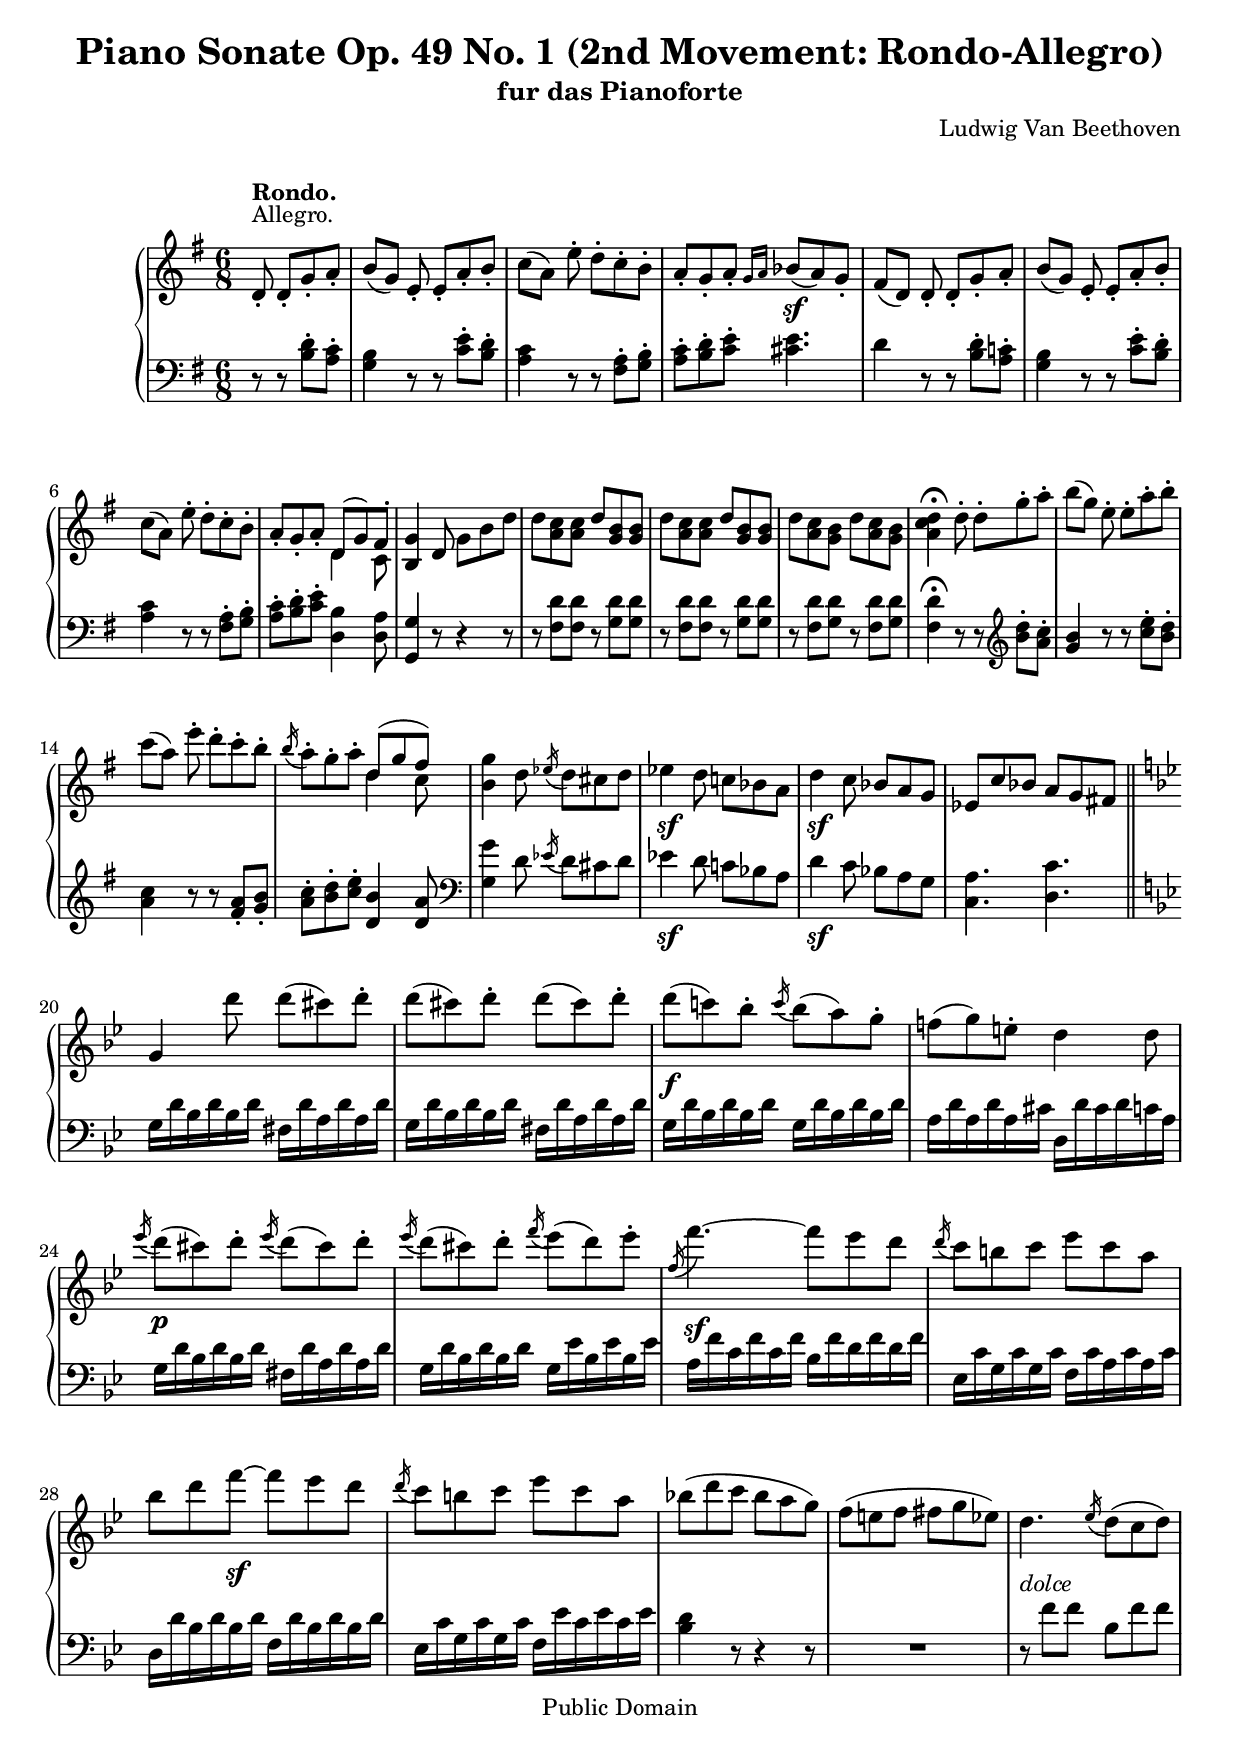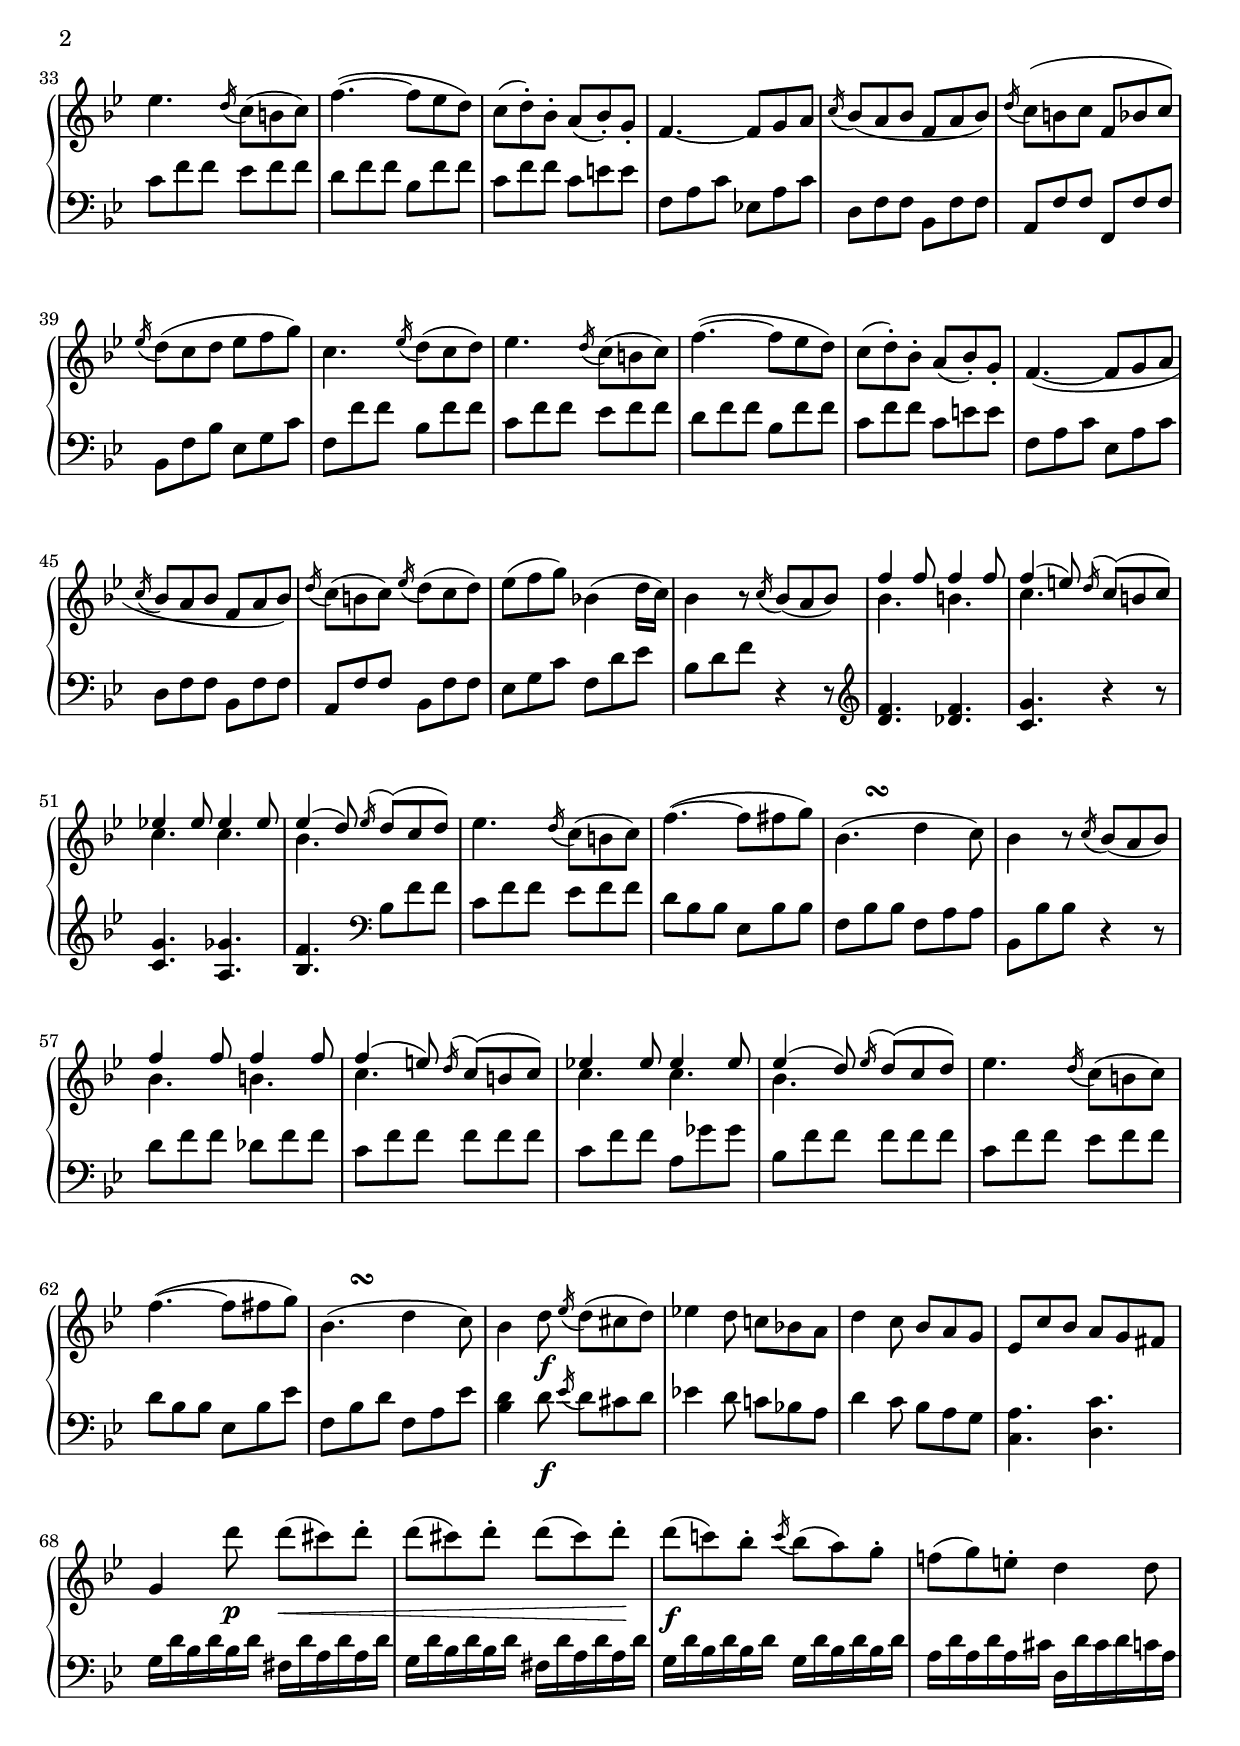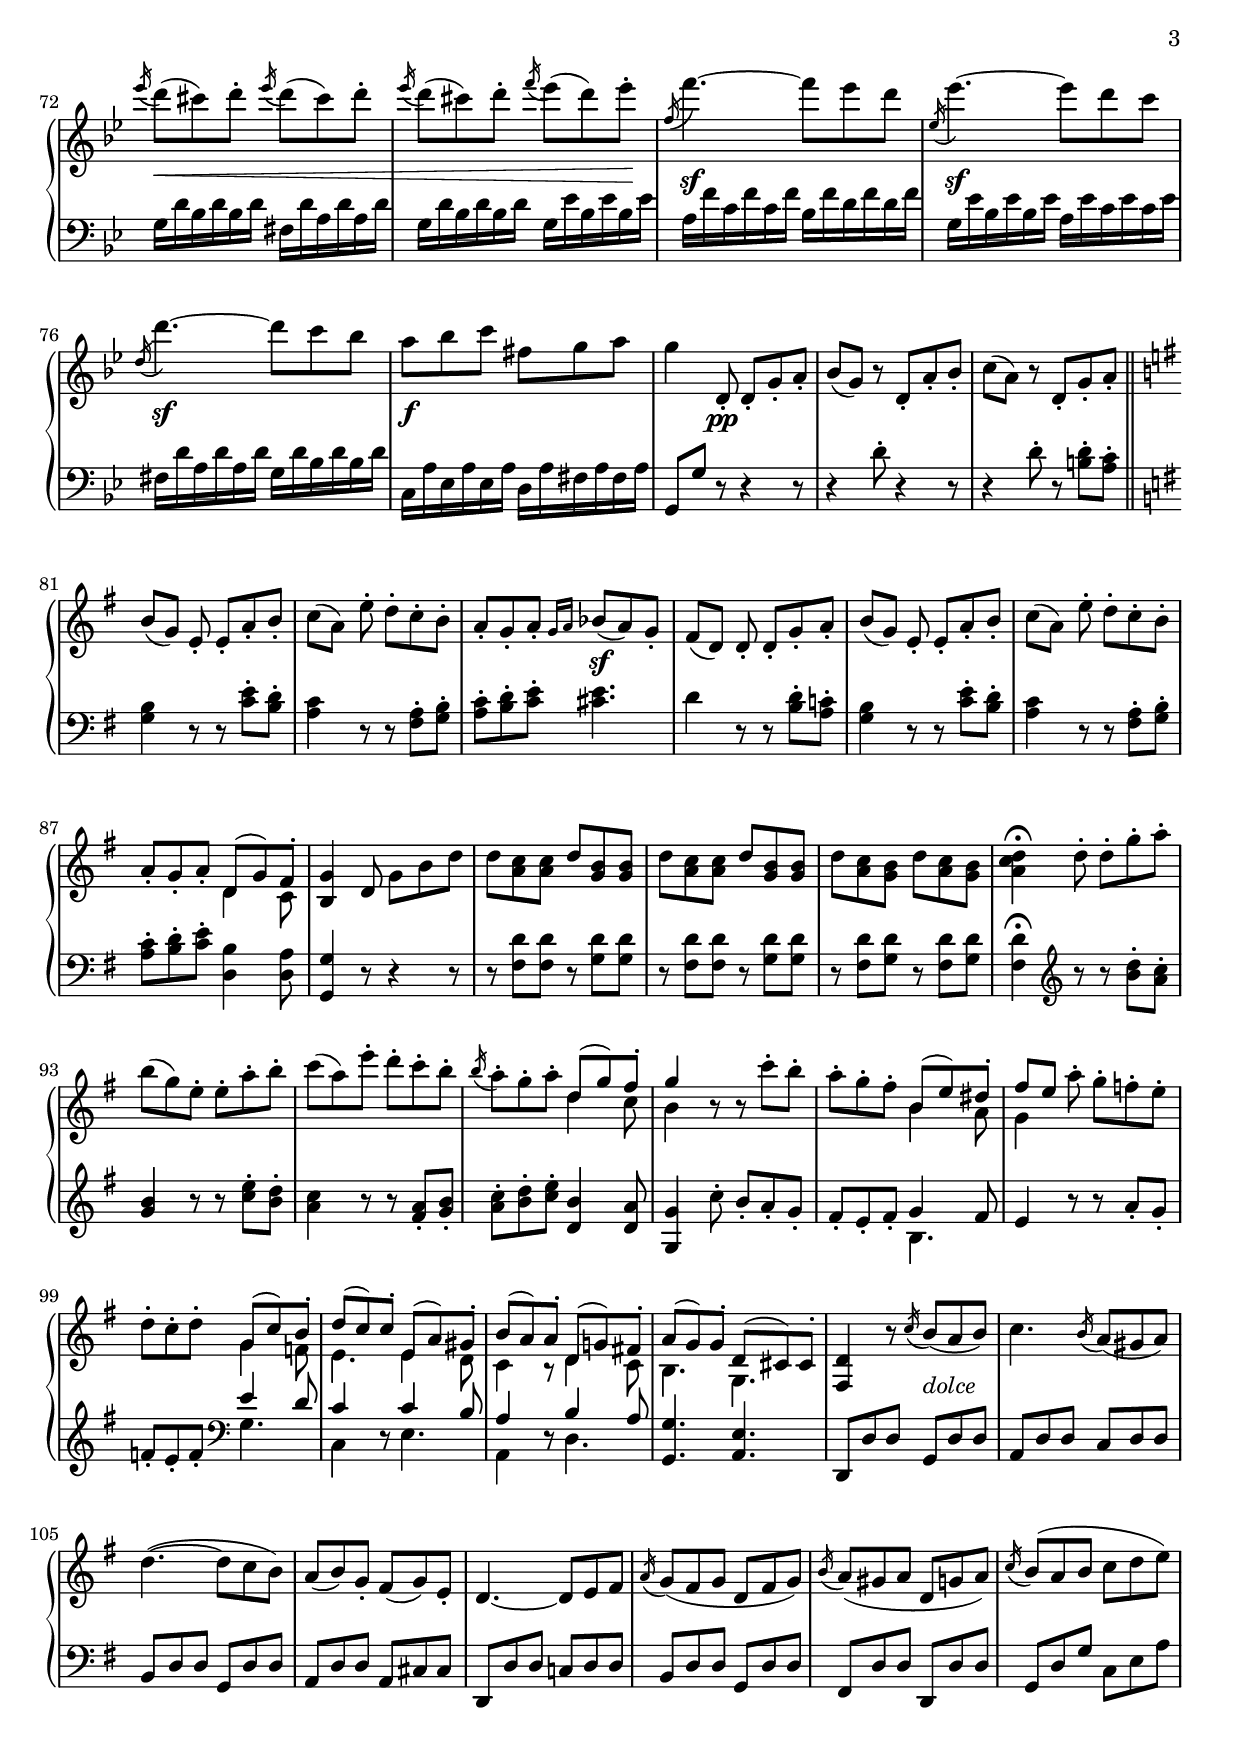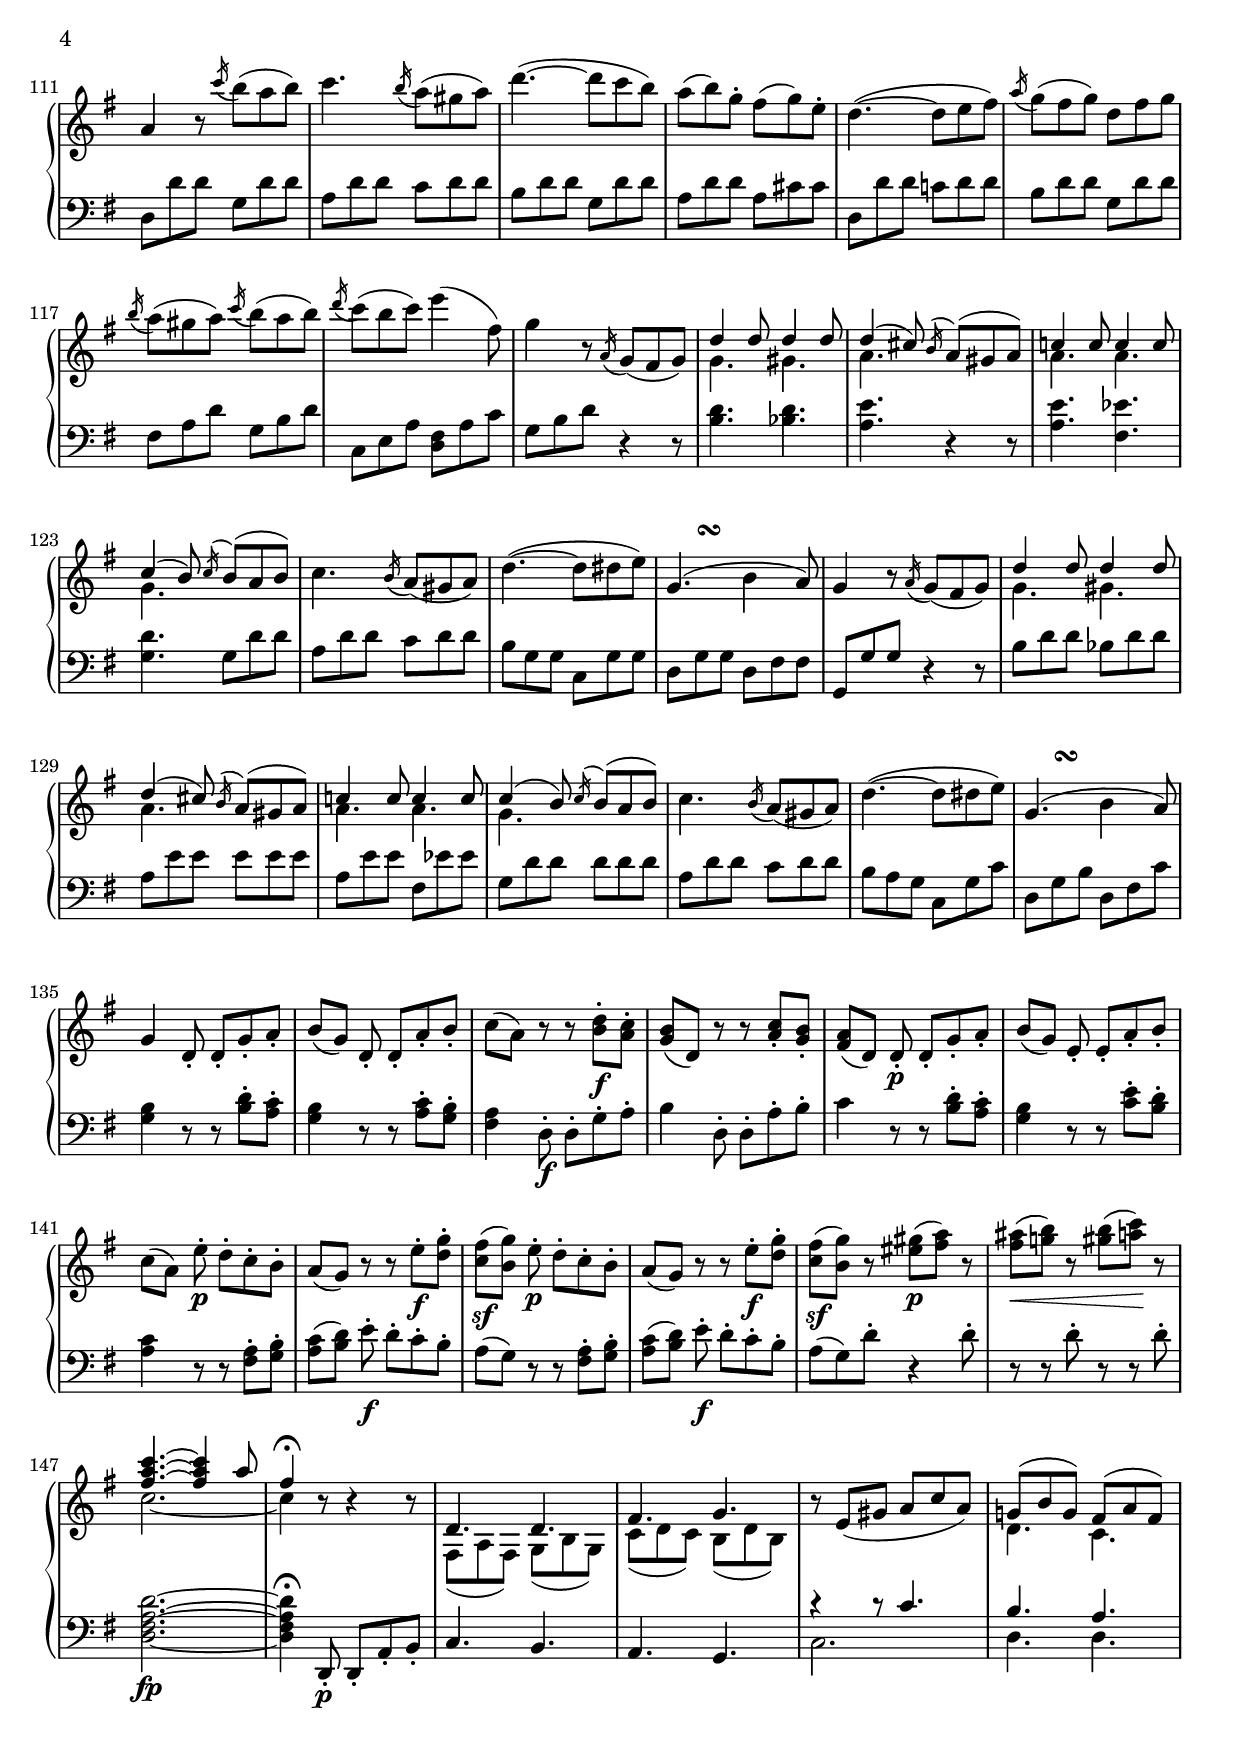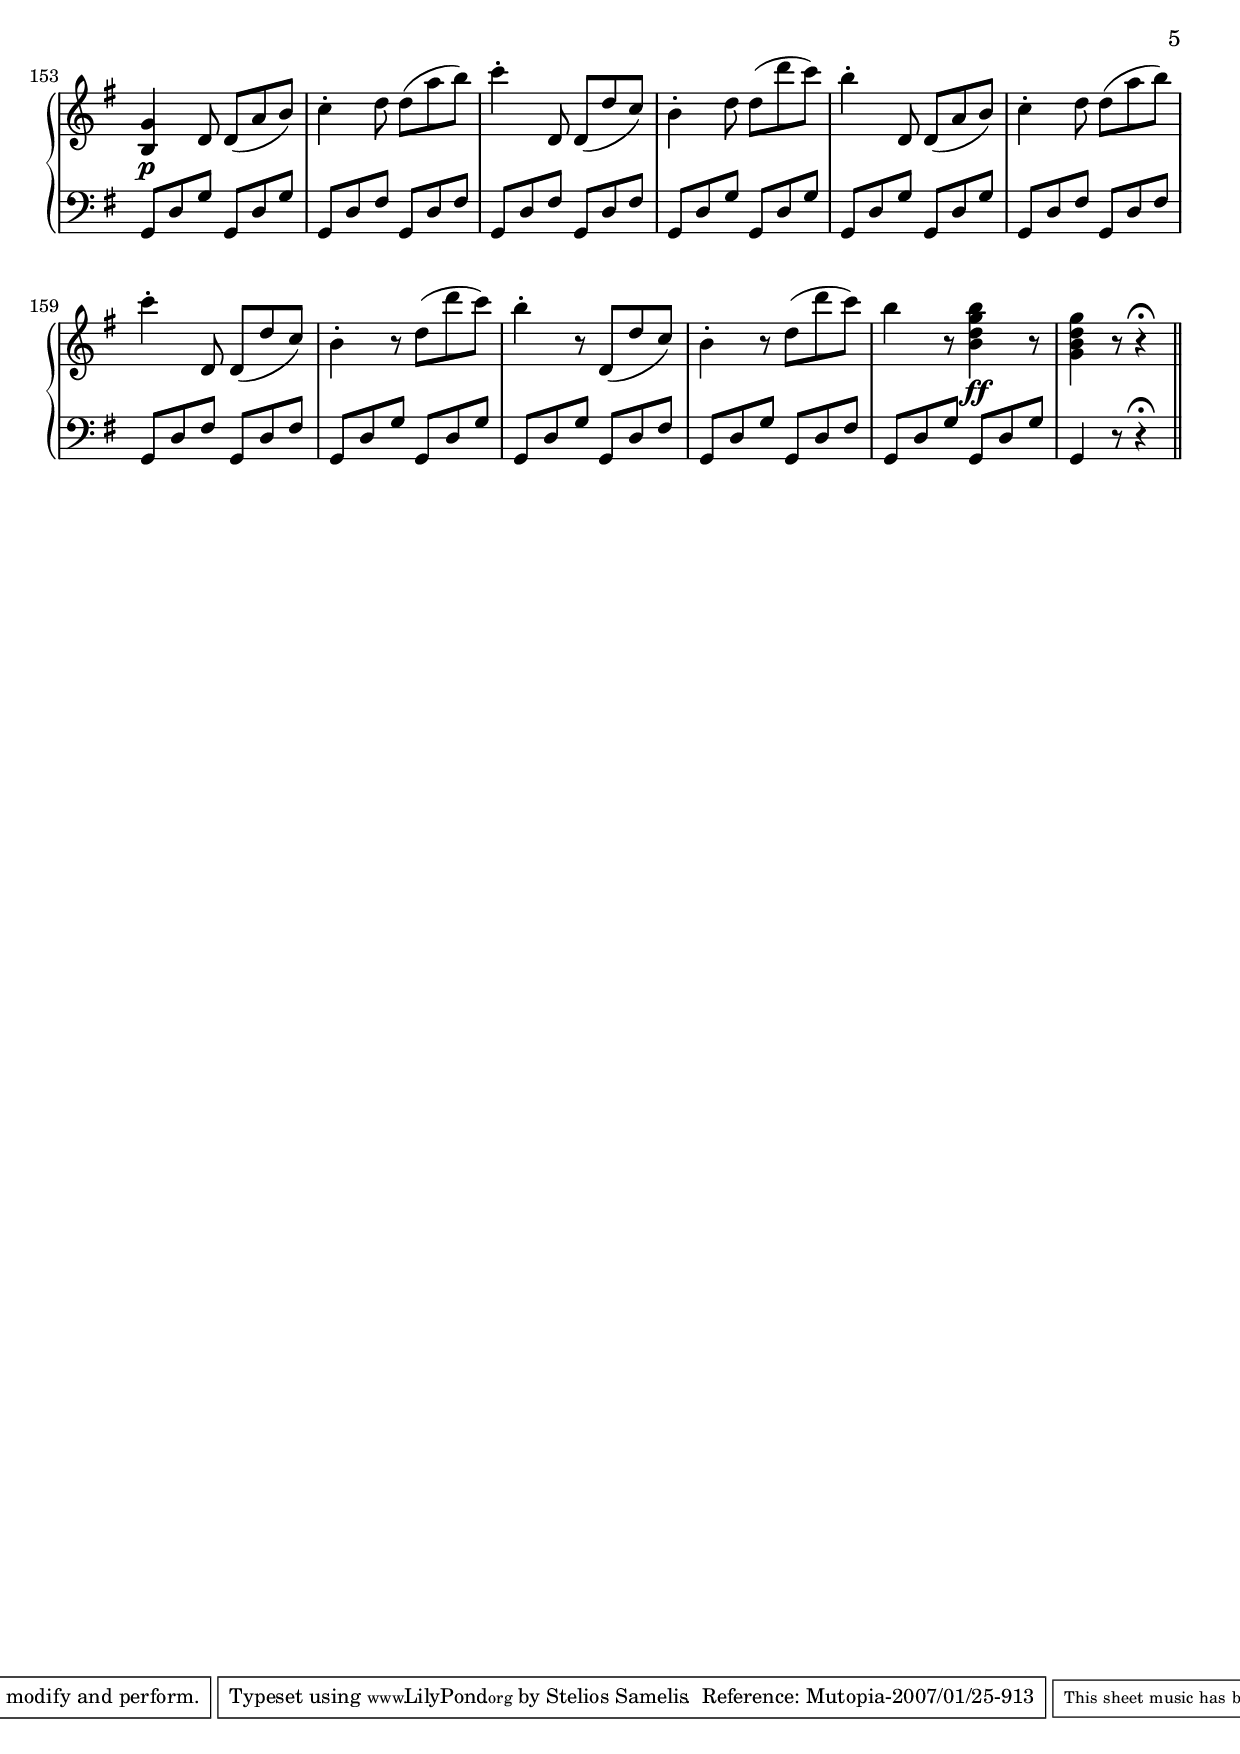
\version "2.10.3"

 \header {
  title = "Piano Sonate Op. 49 No. 1 (2nd Movement: Rondo-Allegro)"
  subtitle = "fur das Pianoforte"
  composer = "Ludwig Van Beethoven"
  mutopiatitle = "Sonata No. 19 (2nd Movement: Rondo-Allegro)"
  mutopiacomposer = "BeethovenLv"
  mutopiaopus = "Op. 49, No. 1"
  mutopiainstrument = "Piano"
  date = "1796-1798"
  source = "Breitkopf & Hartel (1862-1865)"
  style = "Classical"
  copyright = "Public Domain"
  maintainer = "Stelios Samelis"
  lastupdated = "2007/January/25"
  version = "2.10.3"
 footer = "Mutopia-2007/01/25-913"
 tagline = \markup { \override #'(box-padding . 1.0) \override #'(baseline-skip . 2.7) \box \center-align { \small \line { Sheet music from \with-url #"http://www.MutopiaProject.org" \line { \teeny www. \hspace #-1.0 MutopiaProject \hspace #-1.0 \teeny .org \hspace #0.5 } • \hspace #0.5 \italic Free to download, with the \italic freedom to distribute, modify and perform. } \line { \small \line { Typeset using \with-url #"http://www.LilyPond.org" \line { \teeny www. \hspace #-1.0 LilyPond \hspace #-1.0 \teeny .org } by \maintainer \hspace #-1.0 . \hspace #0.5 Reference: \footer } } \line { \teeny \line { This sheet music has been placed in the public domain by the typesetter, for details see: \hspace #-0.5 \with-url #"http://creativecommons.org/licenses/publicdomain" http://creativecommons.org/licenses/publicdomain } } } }
}

\score {

 \new GrandStaff
 <<
 \new Staff = "up" {
 \clef treble
 \key g \major
 \time 6/8
 \override Score.MetronomeMark #'transparent = ##t
 \tempo 4 = 124
 \override TextScript #'padding = #2.0
 \partial 2 d'8\staccato^\markup { "Allegro." }^\markup { \bold "Rondo." }
 d'8\staccato[ g'\staccato a'\staccato] b'8([ g']) e'\staccato e'\staccato[ a'\staccato b'\staccato]
 c''8([ a']) e''\staccato d''\staccato[ c''\staccato b'\staccato]
 a'8\staccato[ g'\staccato a'\staccato] \grace { g'16[ a'] } bes'8\sf[( a') g'\staccato]
 fis'([ d']) d'\staccato d'\staccato[ g'\staccato a'\staccato] b'([ g']) e'\staccato e'\staccato[ a'\staccato b'\staccato]
 c''8([ a']) e''\staccato d''\staccato[ c''\staccato b'\staccato]
 a'\staccato[ g'\staccato a'\staccato] << { d'8[( g') fis'\staccato] } \\ { d'4 c'8 } >> <b g'>4 d'8 g'[ b' d'']
 d''8 <a' c''> <a' c''> d'' <g' b'> <g' b'> d'' <a' c''> <a' c''> d'' <g' b'> <g' b'> d'' <a' c''> <g' b'> d'' <a' c''> <g' b'>
 <a' c'' d''>4^\fermata d''8\staccato d''\staccato[ g''\staccato a''\staccato]
 b''([ g'']) e''\staccato e''\staccato[ a''\staccato b''\staccato]
 c'''8([ a'']) e'''\staccato d'''\staccato c'''\staccato b''\staccato \acciaccatura b''16 a''8\staccato g''\staccato a''\staccato
 << { d''8([ g'' fis'']) } \\ { d''4 c''8 } >> <b' g''>4 d''8 \acciaccatura ees''16 d''8[ cis'' d''] ees''4\sf d''8 c''![ bes'! a']
 d''4\sf c''8 bes'[ a' g'] ees'8 c'' bes' a' g' fis'! \bar "||"
 \break
 \key g \minor
 g'4 d'''8 d'''( cis''') d'''\staccato d'''( cis''') d'''\staccato d'''( cis''') d'''\staccato
 d'''8\f( c'''!) bes''\staccato \acciaccatura c'''16 bes''8( a'') g''\staccato f''!( g'') e''\staccato d''4 d''8
 \acciaccatura ees'''16 d'''8\p( cis''') d'''\staccato \acciaccatura ees'''16 d'''8( cis''') d'''\staccato
 \acciaccatura ees'''16 d'''8( cis''') d'''\staccato \acciaccatura f'''16 ees'''8( d''') ees'''\staccato
 \acciaccatura f''16 f'''4.\sf~ f'''8[ ees''' d'''] \acciaccatura d'''16 c'''8 b'' c''' ees''' c''' a'' bes'' d''' f'''\sf~ f''' ees''' d'''
 \acciaccatura d'''16 c'''8 b'' c''' ees''' c''' a'' bes''!8( d''' c''' bes'' a'' g'') f''( e'' f'' fis'' g'' ees'')
 d''4._\markup { \italic "dolce" } \acciaccatura ees''16 d''8( c'' d'') ees''4. \acciaccatura d''16 c''8( b' c'')
 f''4.(~ f''8 ees'' d'') c''8( d''\staccato) bes'\staccato a'( bes'\staccato) g'\staccato f'4.~ f'8 g' a'
 \acciaccatura c''16 bes'8( a' bes' f' a' bes') \acciaccatura d''16 c''8( b' c'' f' bes' c'')
 \acciaccatura ees''16 d''8( c'' d'' ees'' f'' g'') c''4. \acciaccatura ees''16 d''8( c'' d'')
 ees''4. \acciaccatura d''16 c''8( b' c'') f''4.(~ f''8 ees'' d'') c''8( d''\staccato) bes'\staccato a'( bes'\staccato) g'\staccato
 f'4.(~ f'8 g' a' \acciaccatura c''16 bes'8( a' bes' f' a' bes')
 \acciaccatura d''16 c''8( b' c'') \acciaccatura ees''16 d''8( c'' d'') ees''8( f'' g'') bes'!4( d''16 c'')
 bes'4 r8 \acciaccatura c''16 bes'8( a' bes')
 << { f''4 f''8 f''4 f''8 f''4( e''8) \acciaccatura d''16 c''8( b' c'') ees''!4 ees''8 ees''4 ees''8
 ees''4( d''8) \acciaccatura ees''16 d''8( c'' d'') } \\ { bes'4. b'4. c''4. s4 s8 c''4. c''4. bes'4. s4 s8 } >>
 ees''4. \acciaccatura d''16 c''8( b' c'') f''4.~( f''8 fis'' g'')
 bes'4.^\markup { \translate #(cons 4 1) { \musicglyph #"scripts.turn" } }( d''4 c''8)
 bes'4 r8 \acciaccatura c''16 bes'8( a' bes')
 << { f''4 f''8 f''4 f''8 f''4( e''8) \acciaccatura d''16 c''8( b' c'') ees''!4 ees''8 ees''4 ees''8
 ees''4( d''8) \acciaccatura ees''16 d''8( c'' d'') } \\ { bes'4. b'4. c''4. s4 s8 c''4. c''4. bes'4. s4 s8 } >>
 ees''4. \acciaccatura d''16 c''8( b' c'') f''4.~( f''8 fis'' g'')
 bes'4.^\markup { \translate #(cons 4 1) { \musicglyph #"scripts.turn" } }( d''4 c''8)
 bes'4 d''8\f \acciaccatura ees''16 d''8( cis'' d'') ees''!4 d''8 c''! bes'! a' d''4 c''8 bes' a' g' ees'8 c'' bes' a' g' fis'
 g'4 d'''8\p d'''\<( cis''') d'''\staccato d'''( cis''') d'''\staccato d'''( cis''') d'''\staccato\!
 d'''8\f( c'''!) bes''\staccato \acciaccatura c'''16 bes''8( a'') g''\staccato f''!8( g'') e''\staccato d''4 d''8
 \acciaccatura ees'''16 d'''8\<( cis''') d'''\staccato \acciaccatura ees'''16 d'''8( cis''') d'''\staccato
 \acciaccatura ees'''16 d'''8( cis''') d'''\staccato \acciaccatura f'''16 ees'''8( d''') ees'''\staccato\!
 \acciaccatura f''16 f'''4.\sf~ f'''8 ees''' d''' \acciaccatura ees''16 ees'''4.\sf~ ees'''8 d''' c'''
 \acciaccatura d''16 d'''4.\sf~ d'''8 c''' bes'' a''8\f bes'' c''' fis'' g'' a''
 g''4 d'8\pp\staccato d'\staccato g'\staccato a'\staccato bes'( g') r d'\staccato a'\staccato bes'\staccato
 c''( a') r d'\staccato g'\staccato a'\staccato \bar"||"
 \break
 \key g \major
 b'8([ g']) e'\staccato e'\staccato[ a'\staccato b'\staccato] c''8([ a']) e''\staccato d''\staccato[ c''\staccato b'\staccato]
 a'8\staccato[ g'\staccato a'\staccato] \grace { g'16[ a'] } bes'8\sf[( a') g'\staccato]
 fis'([ d']) d'\staccato d'\staccato[ g'\staccato a'\staccato] b'([ g']) e'\staccato e'\staccato[ a'\staccato b'\staccato]
 c''8([ a']) e''\staccato d''\staccato[ c''\staccato b'\staccato]
 a'8\staccato g'\staccato a'\staccato << { d'8( g') fis'\staccato } \\ { d'4 c'8 } >> <b g'>4 d'8 g'8 b' d''
 d''8 <a' c''> <a' c''> d'' <g' b'> <g' b'> d'' <a' c''> <a' c''> d'' <g' b'> <g' b'> d'' <a' c''> <g' b'> d'' <a' c''> <g' b'>
 <a' c'' d''>4^\fermata d''8\staccato d''\staccato g''\staccato a''\staccato
 b''8( g'') e''\staccato e''\staccato a''\staccato b''\staccato c'''8( a'') e'''\staccato d'''\staccato c'''\staccato b''\staccato
 \acciaccatura b''16 a''8\staccato g''\staccato a''\staccato << { d''8( g'') fis''\staccato g''4 } \\ { d''4 c''8 b'4 } >> r8 r
 c'''8\staccato b''\staccato a''\staccato g''\staccato fis''\staccato << { b'8( e'') dis''\staccato fis''[ e''] } \\ { b'4 a'8 g'4 } >>
 a''8\staccato g''\staccato f''\staccato e''\staccato d''\staccato c''\staccato d''\staccato
 << { g'8( c'') b'\staccato d''( c'') c''\staccato e'( a') gis'\staccato b'( a') a'\staccato
 d'( g'!) fis'!\staccato a'( g') g'\staccato d'( cis') cis'\staccato } \\ { g'4 f'8 e'4. e'4 d'8 c'4 b8\rest d'4 c'8 b4. g4. } >>
 <fis d'>4 r8 \acciaccatura c''16 b'8_\markup { \italic "dolce" }( a' b')
 c''4. \acciaccatura b'16 a'8( gis' a') d''4.(~ d''8 c'' b') a'( b') g'\staccato fis'( g') e'\staccato
 d'4.~ d'8 e' fis' \acciaccatura a'16 g'8( fis' g' d' fis' g') \acciaccatura b'16 a'8( gis' a' d' g' a')
 \acciaccatura c''16 b'8( a' b' c'' d'' e'') a'4 r8 \acciaccatura c'''16 b''8( a'' b'') c'''4. \acciaccatura b''16 a''8( gis'' a'')
 d'''4.(~ d'''8 c''' b'') a''( b'') g''\staccato fis''( g'') e''\staccato d''4.(~ d''8 e'' fis'')
 \acciaccatura a''16 g''8( fis'' g'') d'' fis'' g'' \acciaccatura b''16 a''8( gis'' a'') \acciaccatura c'''16 b''8( a'' b'')
 \acciaccatura d'''16 c'''8( b'' c''') e'''4( fis''8) g''4 r8 \acciaccatura a'16 g'8( fis' g')
 << { d''4 d''8 d''4 d''8 d''4( cis''8) \acciaccatura b'16 a'8( gis' a')
 c''!4 c''8 c''4 c''8 c''4( b'8) \acciaccatura c''16 b'8( a' b') } \\ { g'4. gis'4. a'4. s4 s8 a'4. a'4. g'4. s4 s8 } >>
 c''4. \acciaccatura b'16 a'8( gis' a') d''4.(~ d''8 dis'' e'')
 g'4.^\markup { \translate #(cons 4 1) { \musicglyph #"scripts.turn" } }( b'4 a'8) g'4 r8 \acciaccatura a'16 g'8( fis' g')
 << { d''4 d''8 d''4 d''8 d''4( cis''8) \acciaccatura b'16 a'8( gis' a')
 c''!4 c''8 c''4 c''8 c''4( b'8) \acciaccatura c''16 b'8( a' b') } \\ { g'4. gis'4. a'4. s4 s8 a'4. a'4. g'4. s4 s8 } >>
 c''4. \acciaccatura b'16 a'8( gis' a') d''4.(~ d''8 dis'' e'')
 g'4.^\markup { \translate #(cons 4 1) { \musicglyph #"scripts.turn" } }( b'4 a'8)
 g'4 d'8\staccato d'8\staccato g'\staccato a'\staccato b'([ g']) d'\staccato d'\staccato a'\staccato b'\staccato
 c''8([ a']) r8 r8 <b' d''>8\f\staccato <a' c''>\staccato <g' b'>8( d') r r <a' c''>\staccato <g' b'>\staccato
 <fis' a'>8([ d']) d'8\p\staccato d'\staccato g'\staccato a'\staccato b'([ g']) e'\staccato e'\staccato a'\staccato b'\staccato
 c''8([ a']) e''8\p\staccato d''\staccato c''\staccato b'\staccato a'( g') r r e''\f\staccato <d'' g''>\staccato
 <c'' fis''>8\sf([ <b' g''>]) e''8\p\staccato d''\staccato c''\staccato b'\staccato a'( g') r r e''\f\staccato <d'' g''>\staccato
 <c'' fis''>8\sf( <b' g''>) r <eis'' gis''>\p( <fis'' a''>) r <fis'' ais''>8\<( <g''! b''>) r <gis'' b''>( <a'' c'''>\!) r
 << { <fis'' a'' c'''>4.~ <fis'' a'' c'''>4 a''8 fis''4^\fermata } \\ { c''2.~ c''4 } >> r8 r4 r8
 << { d'4. d'4. fis'4. g'4. } \\ { fis8( a fis) g( b g) c'( d' c') b( d' b) } >> r8 e'8( gis' a' c'' a')
 << { g'!8( b' g') fis'( a' fis') } \\ { d'4. c'4. } >> <b g'>4\p d'8 d'( a' b') c''4\staccato d''8 d''( a'' b'') c'''4\staccato d'8 d'( d'' c'')
 b'4\staccato d''8 d''( d''' c''') b''4\staccato d'8 d'( a' b') c''4\staccato d''8 d''( a'' b'') c'''4\staccato d'8 d'( d'' c'')
 b'4\staccato r8 d''8( d''' c''') b''4\staccato r8 d'( d'' c'') b'4\staccato r8 d''( d''' c''')
 b''4 r8 <b' d'' g'' b''>4\ff r8 <g' b' d'' g''>4 r8 r4^\fermata \bar "||"
}

 \new Staff = "down" {
 \clef bass
 \key g \major
 \time 6/8
 \partial 2 r8 r <b d'>\staccato[ <a c'>\staccato] <g b>4 r8 r <c' e'>\staccato[ <b d'>\staccato]
 <a c'>4 r8 r <fis a>\staccato[ <g b>\staccato] <a c'>\staccato[ <b d'>\staccato <c' e'>\staccato] <cis' e'>4.
 d'4 r8 r8 <b d'>8\staccato[ <a c'!>\staccato] <g b>4 r8 r8 <c' e'>8\staccato[ <b d'>\staccato]
 <a c'>4 r8 r8 <fis a>\staccato <g b>\staccato <a c'>\staccato[ <b d'>\staccato <c' e'>\staccato] <d b>4 <d a>8
 <g, g>4 r8 r4 r8 r8 <fis d'> <fis d'> r <g d'> <g d'> r8 <fis d'> <fis d'> r <g d'> <g d'> r8 <fis d'> <g d'> r <fis d'> <g d'>
 <fis d'>4^\fermata r8 r \clef treble <b' d''>8\staccato <a' c''>\staccato <g' b'>4 r8 r8 <c'' e''>\staccato <b' d''>\staccato
 <a' c''>4 r8 r8 <fis' a'>\staccato <g' b'>\staccato <a' c''>\staccato <b' d''>\staccato <c'' e''>\staccato <d' b'>4 <d' a'>8
 \clef bass <g g'>4 d'8 \acciaccatura ees'16 d'8[ cis' d'] ees'4\sf d'8 c'![ bes a]
 d'4\sf c'8 bes[ a g] <c a>4. <d c'>4. \bar "||"
 \break
 \key g \minor
 g16 d' bes d' bes d' fis d' a d' a d' g d' bes d' bes d' fis d' a d' a d' g d' bes d' bes d' g d' bes d' bes d'
 a16 d' a d' a cis' d d' cis' d' c' a g d' bes d' bes d' fis d' a d' a d' g d' bes d' bes d' g ees' bes ees' bes ees'
 a16 f' c' f' c' f' bes f' d' f' d' f' ees c' g c' g c' f c' a c' a c' d d' bes d' bes d' f d' bes d' bes d'
 ees16 c' g c' g c' f ees' c' ees' c' ees' <bes d'>4 r8 r4 r8 R2. r8 f'8 f' bes f' f' c' f' f' ees' f' f' d' f' f' bes f' f'
 c'8 f' f' c' e' e' f a c' ees! a c' d f f bes, f f a, f f f, f f bes, f bes ees g c' f f' f' bes f' f' c' f' f' ees' f' f'
 d'8 f' f' bes f' f' c' f' f' c' e' e' f a c' ees a c' d f f bes, f f
 a,8 f f bes, f f ees g c' f d' ees' bes d' f' r4 r8 \clef treble <d' f'>4. <des' f'>4. <c' g'>4. r4 r8
 <c' g'>4. <a ges'>4. <bes f'>4. \clef bass bes8 f' f' c' f' f' ees' f' f' d' bes bes ees bes bes f bes bes f a a bes, bes bes r4 r8
 d'8 f' f' des' f' f' c' f' f' f' f' f' c' f' f' a ges' ges' bes f' f' f' f' f' c' f' f' ees' f' f' d' bes bes ees bes ees'
 f bes d' f a ees' <bes d'>4 d'8\f \acciaccatura ees'16 d'8 cis' d' ees'!4 d'8 c'! bes! a d'4 c'8 bes a g
 <c a>4. <d c'>4. g16 d' bes d' bes d' fis d' a d' a d'
 g16 d' bes d' bes d' fis d' a d' a d' g d' bes d' bes d' g d' bes d' bes d' a d' a d' a cis' d d' cis' d' c' a
 g16 d' bes d' bes d' fis d' a d' a d' g d' bes d' bes d' g ees' bes ees' bes ees' a f' c' f' c' f' bes f' d' f' d' f'
 g16 ees' bes ees' bes ees' a ees' c' ees' c' ees' fis d' a d' a d' g d' bes d' bes d' c a ees a ees a d a fis a fis a
 g,8 g r r4 r8 r4 d'8\staccato r4 r8 r4 d'8\staccato r8 <b d'>8\staccato <a c'>\staccato \bar "||"
 \break
 \key g \major
 <g b>4 r8 r <c' e'>\staccato[ <b d'>\staccato] <a c'>4 r8 r <fis a>\staccato[ <g b>\staccato]
 <a c'>\staccato[ <b d'>\staccato <c' e'>\staccato] <cis' e'>4. d'4 r8 r8 <b d'>8\staccato[ <a c'!>\staccato]
 <g b>4 r8 r8 <c' e'>8\staccato[ <b d'>\staccato] <a c'>4 r8 r8 <fis a>\staccato <g b>\staccato
 <a c'>8\staccato <b d'>\staccato <c' e'>\staccato <d b>4 <d a>8 <g, g>4 r8 r4 r8
 r8 <fis d'> <fis d'> r <g d'> <g d'> r <fis d'> <fis d'> r <g d'> <g d'> r <fis d'> <g d'> r <fis d'> <g d'>
 <fis d'>4^\fermata \clef treble r8 r <b' d''>8\staccato <a' c''>\staccato <g' b'>4 r8 r <c'' e''>\staccato <b' d''>\staccato
 <a' c''>4 r8 r <fis' a'>\staccato <g' b'>\staccato
 <a' c''>8\staccato <b' d''>\staccato <c'' e''>\staccato <d' b'>4 <d' a'>8
 <g g'>4 c''8\staccato b'\staccato a'\staccato g'\staccato fis'\staccato e'\staccato fis'\staccato << { g'4 fis'8 } \\ { b4. } >>
 e'4 r8 r a'8\staccato g'\staccato f'\staccato e'\staccato f'\staccato
 \clef bass << { e'4 d'8 c'4 } \\ { g4. c4 } >> r8 << { c'4 b8 a4 } \\ { e4. a,4 } >> r8 << { b4 a8 } \\ { d4. } >> <g, g>4. <a, e>4.
 d,8 d d g, d d a, d d c d d b, d d g, d d a, d d a, cis cis d, d d c! d d b, d d g, d d fis, d d d, d d
 g,8 d g c e a d d' d' g d' d' a d' d' c' d' d' b d' d' g d' d' a d' d' a cis' cis' d d' d' c'! d' d'
 b8 d' d' g d' d' fis a d' g b d' c e a <d fis> a c' g b d' r4 r8 <b d'>4. <bes d'>4. <a e'>4. r4 r8
 <a e'>4. <fis ees'>4. <g d'>4. g8 d' d' a d' d' c' d' d' b g g c g g d g g d fis fis g, g g r4 r8
 b8 d' d' bes d' d' a e' e' e' e' e' a e' e' fis ees' ees' g d' d' d' d' d' a d' d' c' d' d' b a g c g c'
 d8 g b d fis c' <g b>4 r8 r <b d'>8\staccato <a c'>\staccato <g b>4 r8 r <a c'>8\staccato <g b>\staccato
 <fis a>4 d8\f\staccato d\staccato g\staccato a\staccato b4 d8\staccato d\staccato a\staccato b\staccato
 c'4 r8 r <b d'>\staccato <a c'>\staccato <g b>4 r8 r <c' e'>\staccato <b d'>\staccato <a c'>4 r8 r <fis a>\staccato <g b>\staccato
 <a c'>8([ <b d'>]) e'8\f\staccato d'\staccato c'\staccato b\staccato a( g) r r <fis a>\staccato <g b>\staccato
 <a c'>8([ <b d'>]) e'8\f\staccato d'\staccato c'\staccato b\staccato a( g) d'\staccato r4 d'8\staccato
 r8 r d'8\staccato r r d'\staccato <d fis a d'>2.\fp~ <d fis a d'>4^\fermata d,8\p\staccato d,\staccato a,\staccato b,\staccato
 c4. b,4. a,4. g,4. << { c'4\rest c'8\rest c'4. b4. a4. } \\ { c2. d4. d4. } >>
 g,8 d g g, d g g, d fis g, d fis g, d fis g, d fis g, d g g, d g g, d g g, d g g, d fis g, d fis g, d fis g, d fis
 g,8 d g g, d g g, d g g, d fis g, d g g, d fis g, d g g, d g g,4 r8 r4^\fermata \bar "||"
}
>>

 \layout { }

 \midi { }

}
